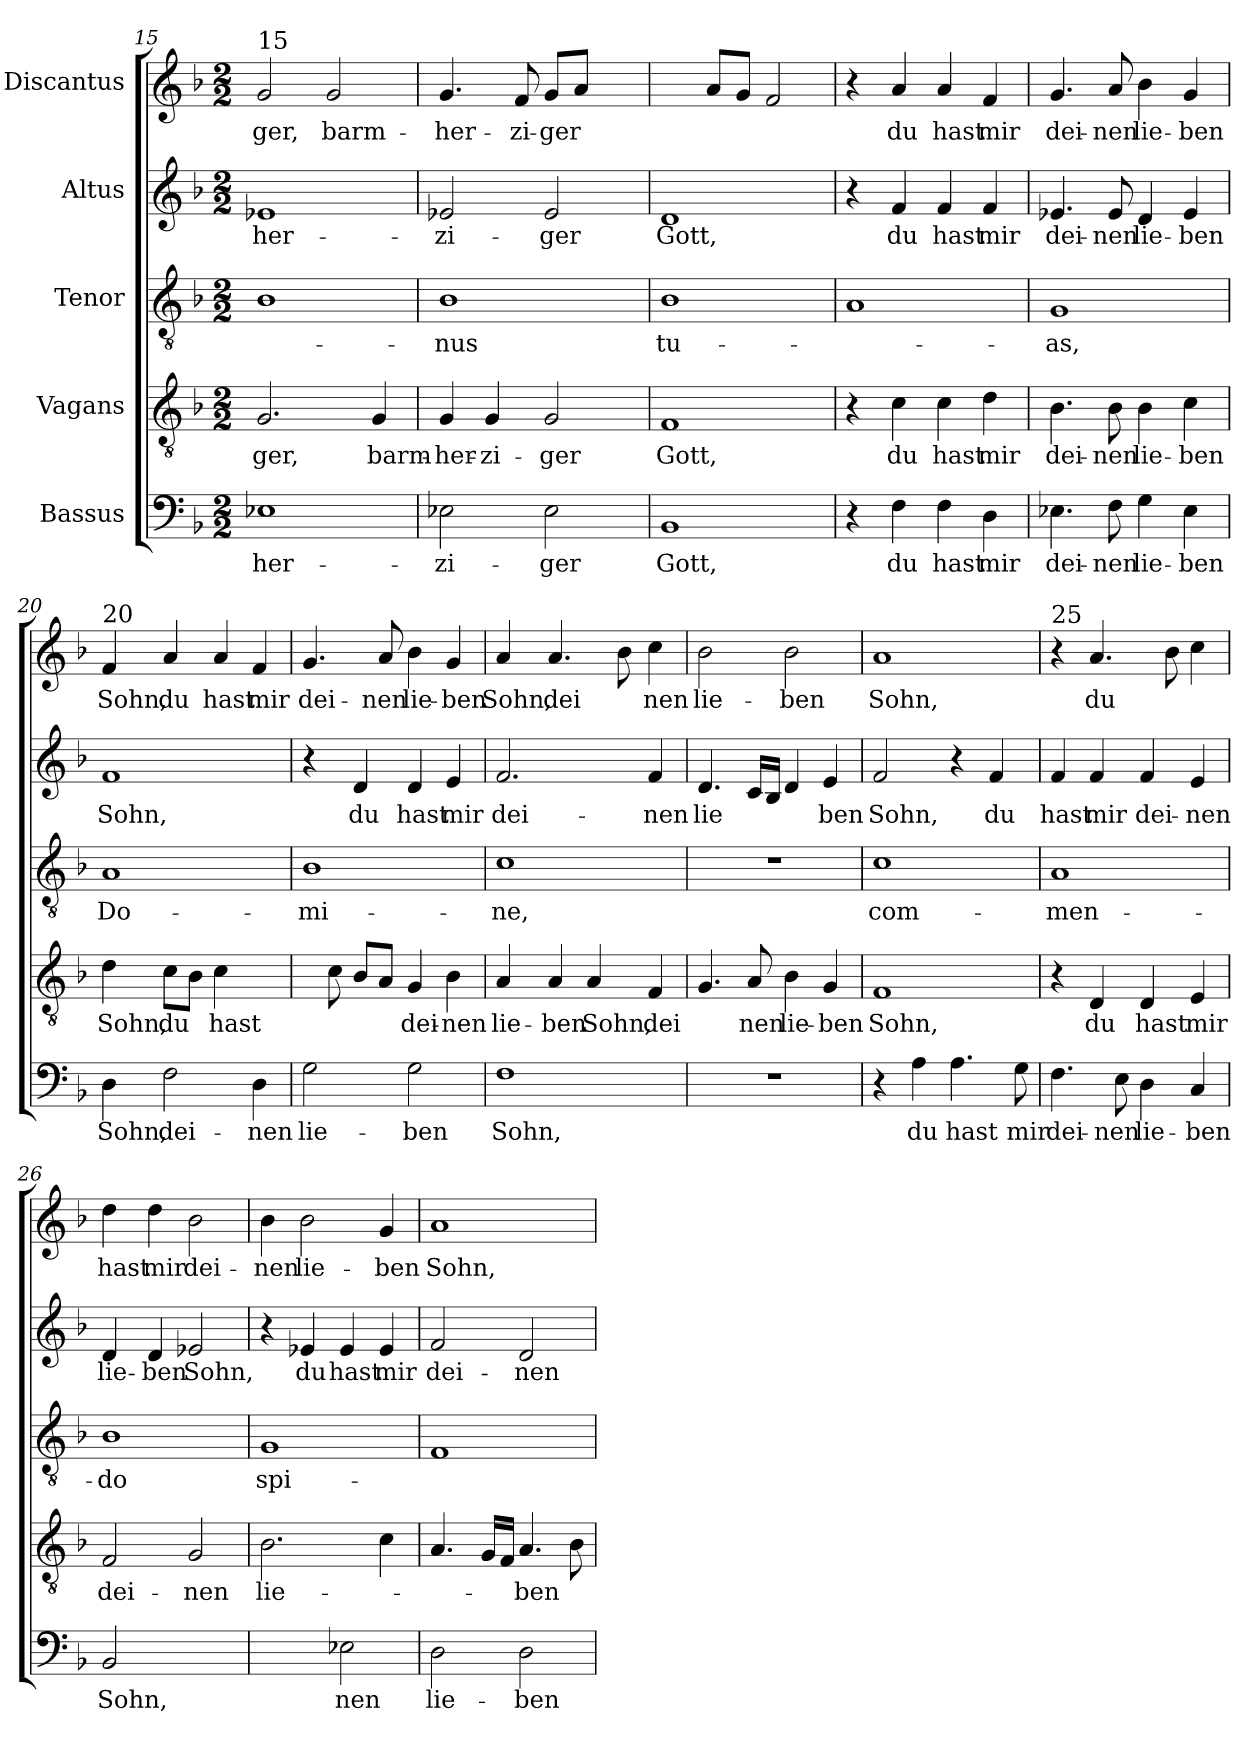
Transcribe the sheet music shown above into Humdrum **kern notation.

**kern	**text	**kern	**text	**kern	**text	**kern	**text	**kern	**text
*part5	*part5	*part4	*part4	*part3	*part3	*part2	*part2	*part1	*part1
*staff5	*staff5	*staff4	*staff4	*staff3	*staff3	*staff2	*staff2	*staff1	*staff1
*I"Bassus	*	*I"Vagans	*	*I"Tenor	*	*I"Altus	*	*I"Discantus	*
*clefF4	*	*clefGv2	*	*clefGv2	*	*clefG2	*	*clefG2	*
*k[b-]	*	*k[b-]	*	*k[b-]	*	*k[b-]	*	*k[b-]	*
*F:	*	*F:	*	*F:	*	*F:	*	*F:	*
*M2/2	*	*M2/2	*	*M2/2	*	*M2/2	*	*M2/2	*
=15	=15	=15	=15	=15	=15	=15	=15	=15	=15
!	!	!	!	!	!	!	!	!LO:TX:a:t=15	!
!	!LO:LY:b	!	!LO:LY:b	!	!LO:LY:b	!	!LO:LY:b	!	!LO:LY:b
1E-X	-her-	2.G/	-ger,	1B-	-­-	1e-X	-her-	2g/	-ger,
!	!	!	!	!	!	!	!	!	!LO:LY:b
.	.	.	.	.	.	.	.	2g/	barm-
!	!	!	!LO:LY:b	!	!	!	!	!	!
.	.	4G/	barm-	.	.	.	.	.	.
=16	=16	=16	=16	=16	=16	=16	=16	=16	=16
!	!LO:LY:b	!	!LO:LY:b	!	!LO:LY:b	!	!LO:LY:b	!	!LO:LY:b
2E-X\	-zi-	4G/	-her-	1B-	-nus	2e-X/	-zi-	4.g/	-her-
!	!	!	!LO:LY:b	!	!	!	!	!	!
.	.	4G/	-zi-	.	.	.	.	.	.
!	!	!	!	!	!	!	!	!	!LO:LY:b
.	.	.	.	.	.	.	.	8f/	-zi-
!	!LO:LY:b	!	!LO:LY:b	!	!	!	!LO:LY:b	!	!LO:LY:b
2E-\	-ger	2G/	-ger	.	.	2e-/	-ger	8g/L	-ger
.	.	.	.	.	.	.	.	8a/J	.
!	!	!	!	!	!	!	!	!	!LO:LY:b
.	.	.	.	.	.	.	.	[4b-\yy	Gott,
=17	=17	=17	=17	=17	=17	=17	=17	=17	=17
!	!LO:LY:b	!	!LO:LY:b	!	!LO:LY:b	!	!LO:LY:b	!	!
1BB-	Gott,	1F	Gott,	1B-	tu-	1d	Gott,	4b-\yy]	.
.	.	.	.	.	.	.	.	8a/L	.
.	.	.	.	.	.	.	.	8g/J	.
.	.	.	.	.	.	.	.	2f/	.
=18	=18	=18	=18	=18	=18	=18	=18	=18	=18
!	!	!	!	!	!LO:LY:b	!	!	!	!
4r	.	4r	.	1A	-­-	4r	.	4r	.
!	!LO:LY:b	!	!LO:LY:b	!	!	!	!LO:LY:b	!	!LO:LY:b
4F\	du	4c\	du	.	.	4f/	du	4a/	du
!	!LO:LY:b	!	!LO:LY:b	!	!	!	!LO:LY:b	!	!LO:LY:b
4F\	hast	4c\	hast	.	.	4f/	hast	4a/	hast
!	!LO:LY:b	!	!LO:LY:b	!	!	!	!LO:LY:b	!	!LO:LY:b
4D\	mir	4d\	mir	.	.	4f/	mir	4f/	mir
=19	=19	=19	=19	=19	=19	=19	=19	=19	=19
!	!LO:LY:b	!	!LO:LY:b	!	!LO:LY:b	!	!LO:LY:b	!	!LO:LY:b
4.E-X\	dei-	4.B-\	dei-	1G	-as,	4.e-X/	dei-	4.g/	dei-
!	!LO:LY:b	!	!LO:LY:b	!	!	!	!LO:LY:b	!	!LO:LY:b
8F\	-nen	8B-\	-nen	.	.	8e-/	-nen	8a/	-nen
!	!LO:LY:b	!	!LO:LY:b	!	!	!	!LO:LY:b	!	!LO:LY:b
4G\	lie-	4B-\	lie-	.	.	4d/	lie-	4b-\	lie-
!	!LO:LY:b	!	!LO:LY:b	!	!	!	!LO:LY:b	!	!LO:LY:b
4E-\	-ben	4c\	-ben	.	.	4e-/	-ben	4g/	-ben
!!LO:LB:g=z
=20	=20	=20	=20	=20	=20	=20	=20	=20	=20
!	!	!	!	!	!	!	!	!LO:TX:a:t=20	!
!	!LO:LY:b	!	!LO:LY:b	!	!LO:LY:b	!	!LO:LY:b	!	!LO:LY:b
4D\	Sohn,	4d\	Sohn,	1A	Do-	1f	Sohn,	4f/	Sohn,
!	!LO:LY:b	!	!LO:LY:b	!	!	!	!	!	!LO:LY:b
2F\	dei-	8c\L	du	.	.	.	.	4a/	du
.	.	8B-\J	.	.	.	.	.	.	.
!	!	!	!LO:LY:b	!	!	!	!	!	!LO:LY:b
.	.	4c\	hast	.	.	.	.	4a/	hast
!	!LO:LY:b	!	!LO:LY:b	!	!	!	!	!	!LO:LY:b
4D\	-nen	[4d\yy	mir	.	.	.	.	4f/	mir
=21	=21	=21	=21	=21	=21	=21	=21	=21	=21
!	!LO:LY:b	!	!	!	!LO:LY:b	!	!	!	!LO:LY:b
2G\	lie-	8d\yy]	.	1B-	-mi-	4r	.	4.g/	dei-
.	.	8c\	.	.	.	.	.	.	.
!	!	!	!	!	!	!	!LO:LY:b	!	!
.	.	8B-/L	.	.	.	4d/	du	.	.
!	!	!	!	!	!	!	!	!	!LO:LY:b
.	.	8A/J	.	.	.	.	.	8a/	-nen
!	!LO:LY:b	!	!LO:LY:b	!	!	!	!LO:LY:b	!	!LO:LY:b
2G\	-ben	4G/	dei-	.	.	4d/	hast	4b-\	lie-
!	!	!	!LO:LY:b	!	!	!	!LO:LY:b	!	!LO:LY:b
.	.	4B-\	-nen	.	.	4e/	mir	4g/	-ben
=22	=22	=22	=22	=22	=22	=22	=22	=22	=22
!	!LO:LY:b	!	!LO:LY:b	!	!LO:LY:b	!	!LO:LY:b	!	!LO:LY:b
1F	Sohn,	4A/	lie-	1c	-ne,	2.f/	dei-	4a/	Sohn,
!	!	!	!LO:LY:b	!	!	!	!	!	!LO:LY:b
.	.	4A/	-ben	.	.	.	.	4.a/	dei
!	!	!	!LO:LY:b	!	!	!	!	!	!
.	.	4A/	Sohn,	.	.	.	.	.	.
!	!	!	!	!	!	!	!	!	!LO:LY:b
.	.	.	.	.	.	.	.	8b-\	­
!	!	!	!LO:LY:b	!	!	!	!LO:LY:b	!	!LO:LY:b
.	.	4F/	dei	.	.	4f/	-nen	4cc\	nen
=23	=23	=23	=23	=23	=23	=23	=23	=23	=23
!	!	!	!LO:LY:b	!	!	!	!LO:LY:b	!	!LO:LY:b
1r	.	4.G/	­	1r	.	4.d/	lie	2b-\	lie-
!	!	!	!LO:LY:b	!	!	!	!	!	!
.	.	8A/	nen	.	.	16c/LL	.	.	.
.	.	.	.	.	.	16B-/JJ	.	.	.
!	!	!	!LO:LY:b	!	!	!	!	!	!LO:LY:b
.	.	4B-\	lie-	.	.	4d/	.	2b-\	-ben
!	!	!	!LO:LY:b	!	!	!	!LO:LY:b	!	!
.	.	4G/	-ben	.	.	4e/	ben	.	.
=24	=24	=24	=24	=24	=24	=24	=24	=24	=24
!	!	!	!LO:LY:b	!	!LO:LY:b	!	!LO:LY:b	!	!LO:LY:b
4r	.	1F	Sohn,	1c	com-	2f/	Sohn,	1a	Sohn,
!	!LO:LY:b	!	!	!	!	!	!	!	!
4A\	du	.	.	.	.	.	.	.	.
!	!LO:LY:b	!	!	!	!	!	!	!	!
4.A\	hast	.	.	.	.	4r	.	.	.
!	!	!	!	!	!	!	!LO:LY:b	!	!
.	.	.	.	.	.	4f/	du	.	.
!	!LO:LY:b	!	!	!	!	!	!	!	!
8G\	mir	.	.	.	.	.	.	.	.
=25	=25	=25	=25	=25	=25	=25	=25	=25	=25
!	!	!	!	!	!	!	!	!LO:TX:a:t=25	!
!	!LO:LY:b	!	!	!	!LO:LY:b	!	!LO:LY:b	!	!
4.F\	dei-	4r	.	1A	-men-	4f/	hast	4r	.
!	!	!	!LO:LY:b	!	!	!	!LO:LY:b	!	!LO:LY:b
.	.	4D/	du	.	.	4f/	mir	4.a/	du
!	!LO:LY:b	!	!	!	!	!	!	!	!
8E\	-nen	.	.	.	.	.	.	.	.
!	!LO:LY:b	!	!LO:LY:b	!	!	!	!LO:LY:b	!	!
4D\	lie-	4D/	hast	.	.	4f/	dei-	.	.
.	.	.	.	.	.	.	.	8b-\	.
!	!LO:LY:b	!	!LO:LY:b	!	!	!	!LO:LY:b	!	!
4C/	-ben	4E/	mir	.	.	4e/	-nen	4cc\	.
!!LO:PB:g=z
=26	=26	=26	=26	=26	=26	=26	=26	=26	=26
!	!LO:LY:b	!	!LO:LY:b	!	!LO:LY:b	!	!LO:LY:b	!	!LO:LY:b
2BB-/	Sohn,	2F/	dei-	1B-	-do	4d/	lie-	4dd\	hast
!	!	!	!	!	!	!	!LO:LY:b	!	!LO:LY:b
.	.	.	.	.	.	4d/	-ben	4dd\	mir
!	!LO:LY:b	!	!LO:LY:b	!	!	!	!LO:LY:b	!	!LO:LY:b
[2E-\yy	dei	2G/	-nen	.	.	2e-X/	Sohn,	2b-\	dei-
=27	=27	=27	=27	=27	=27	=27	=27	=27	=27
!	!LO:LY:b	!	!LO:LY:b	!	!LO:LY:b	!	!	!	!LO:LY:b
2E-\yy]	­	2.B-\	lie-	1G	spi-	4r	.	4b-\	-nen
!	!	!	!	!	!	!	!LO:LY:b	!	!LO:LY:b
.	.	.	.	.	.	4e-X/	du	2b-\	lie-
!	!LO:LY:b	!	!	!	!	!	!LO:LY:b	!	!
2E-\	nen	.	.	.	.	4e-/	hast	.	.
!	!	!	!	!	!	!	!LO:LY:b	!	!LO:LY:b
.	.	4c\	.	.	.	4e-/	mir	4g/	-ben
=28	=28	=28	=28	=28	=28	=28	=28	=28	=28
!	!LO:LY:b	!	!	!	!LO:LY:b	!	!LO:LY:b	!	!LO:LY:b
2D\	lie-	4.A/	.	1F	-­-	2f/	dei-	1a	Sohn,
.	.	16G/LL	.	.	.	.	.	.	.
.	.	16F/JJ	.	.	.	.	.	.	.
!	!LO:LY:b	!	!LO:LY:b	!	!	!	!LO:LY:b	!	!
2D\	-ben	4.A/	-ben	.	.	2d/	-nen	.	.
.	.	8B-\	.	.	.	.	.	.	.
=	=	=	=	=	=	=	=	=	=
*-	*-	*-	*-	*-	*-	*-	*-	*-	*-
